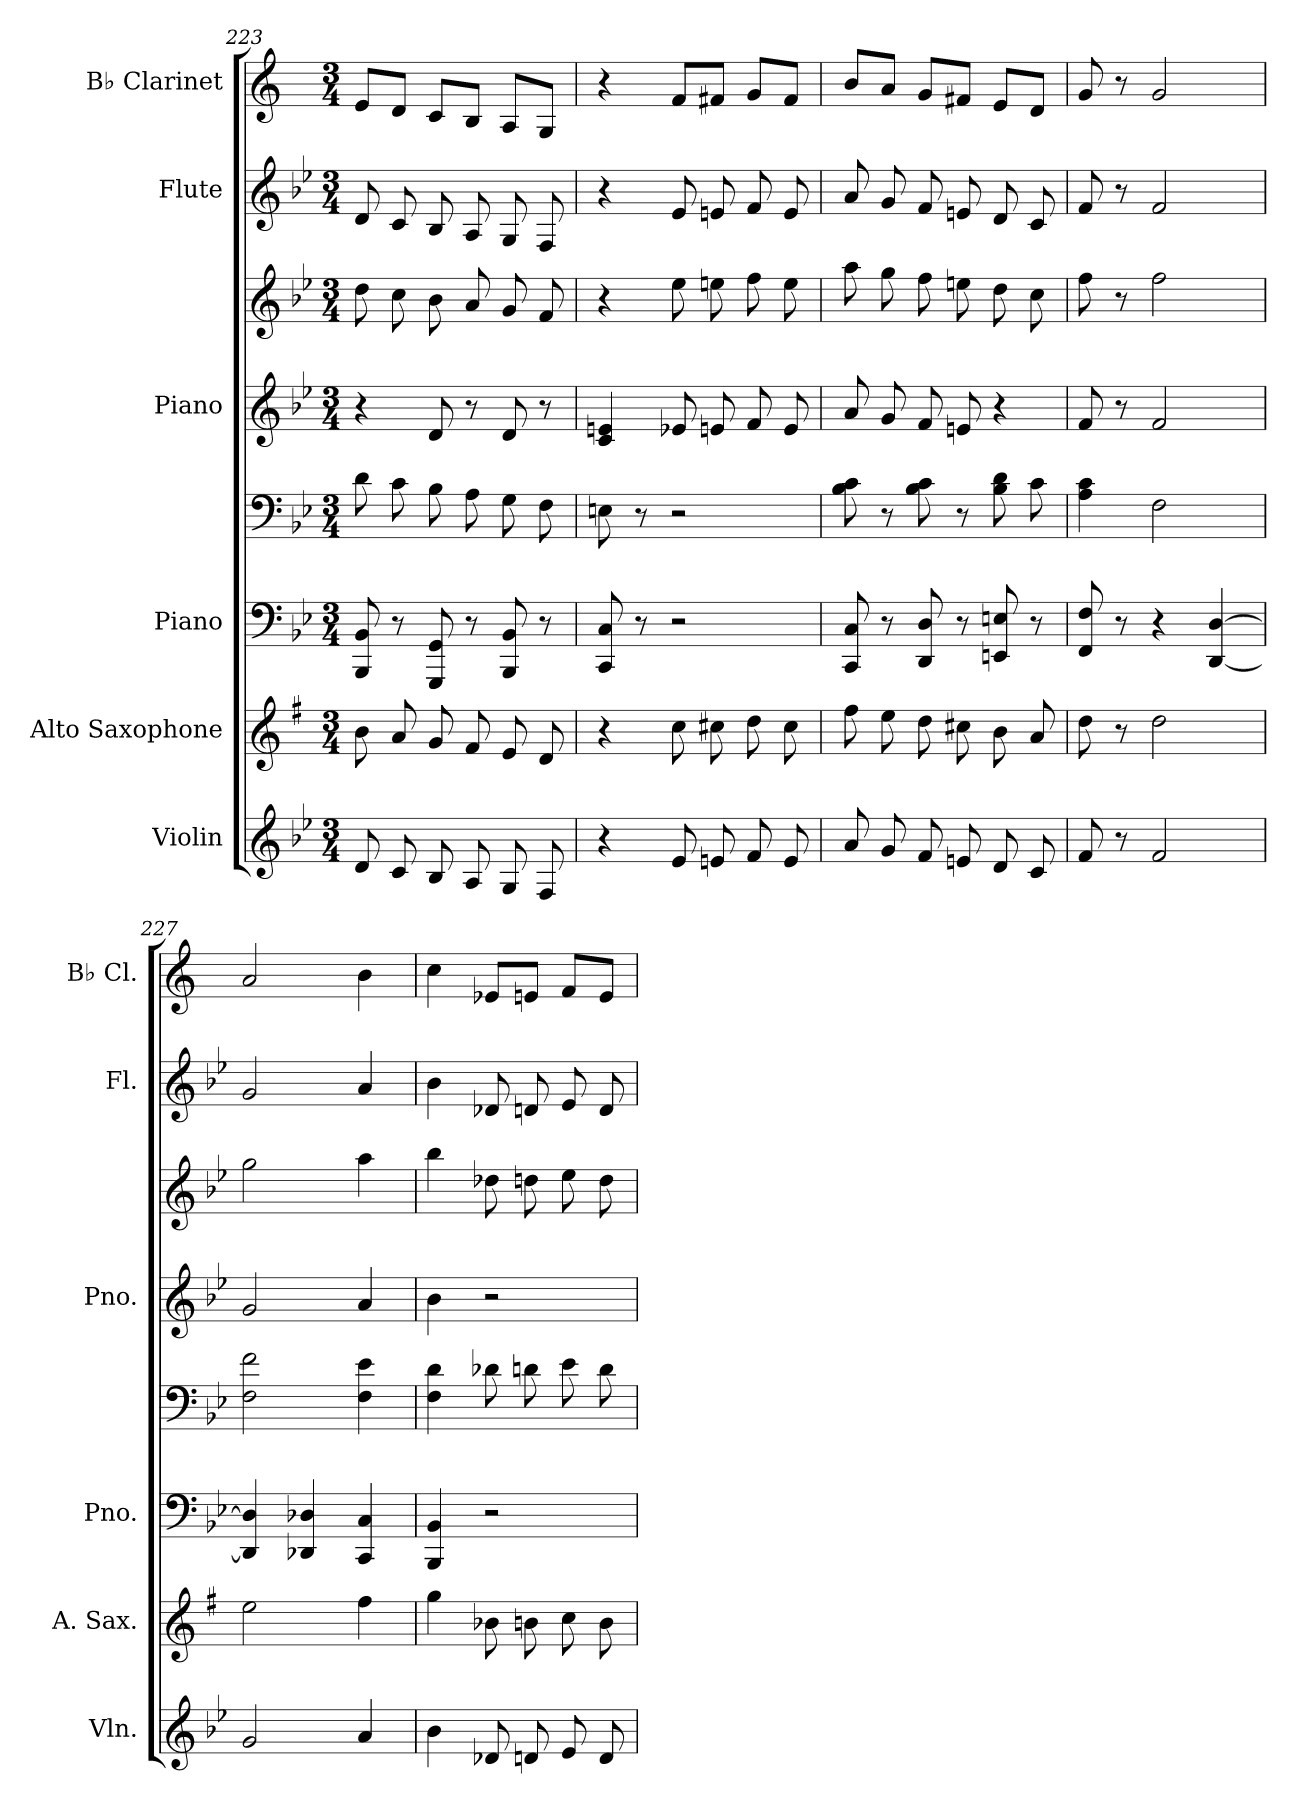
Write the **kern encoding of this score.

**kern	**kern	**kern	**kern	**kern	**kern	**kern	**kern
*part6	*part5	*part4	*part4	*part3	*part3	*part2	*part1
*staff8	*staff7	*staff6	*staff5	*staff4	*staff3	*staff2	*staff1
*I"Violin	*I"Alto Saxophone	*I"Piano	*	*I"Piano	*	*I"Flute	*I"B♭ Clarinet
*I'Vln.	*I'A. Sax.	*I'Pno.	*	*I'Pno.	*	*I'Fl.	*I'B♭ Cl.
*clefG2	*clefG2	*clefF4	*clefF4	*clefG2	*clefG2	*clefG2	*clefG2
*	*ITrd5c9	*	*	*	*	*	*ITrd1c2
*k[b-e-]	*k[b-e-]	*k[b-e-]	*k[b-e-]	*k[b-e-]	*k[b-e-]	*k[b-e-]	*k[b-e-]
*M3/4	*M3/4	*M3/4	*M3/4	*M3/4	*M3/4	*M3/4	*M3/4
=223	=223	=223	=223	=223	=223	=223	=223
8d/	8d\	8BBB-/ 8BB-/	8d\	4r	8dd\	8d/	8d/L
8c/	8c/	8r	8c\	.	8cc\	8c/	8c/J
8B-/	8B-/	8GGG/ 8GG/	8B-\	8d/	8b-\	8B-/	8B-/L
8A/	8A/	8r	8A\	8r	8a/	8A/	8A/J
8G/	8G/	8BBB-/ 8BB-/	8G\	8d/	8g/	8G/	8G/L
8F/	8F/	8r	8F\	8r	8f/	8F/	8F/J
=224	=224	=224	=224	=224	=224	=224	=224
4r	4r	8CC/ 8C/	8En\	4c/ 4en/	4r	4r	4r
.	.	8r	8r	.	.	.	.
8e-/	8e-\	2r	2r	8e-X/	8ee-\	8e-/	8e-/L
8en/	8en\	.	.	8en/	8een\	8en/	8en/J
8f/	8f\	.	.	8f/	8ff\	8f/	8f/L
8e/	8e\	.	.	8e/	8ee\	8e/	8e/J
!!LO:LB:g=z
=225	=225	=225	=225	=225	=225	=225	=225
8a/	8a\	8CC/ 8C/	8B-\ 8c\	8a/	8aa\	8a/	8a/L
8g/	8g\	8r	8r	8g/	8gg\	8g/	8g/J
8f/	8f\	8DD/ 8D/	8B-\ 8c\	8f/	8ff\	8f/	8f/L
8en/	8en\	8r	8r	8en/	8een\	8en/	8en/J
8d/	8d\	8EEn/ 8En/	8B-\ 8d\	4r	8dd\	8d/	8d/L
8c/	8c/	8r	8c\	.	8cc\	8c/	8c/J
=226	=226	=226	=226	=226	=226	=226	=226
8f/	8f\	8FF/ 8F/	4A\ 4c\	8f/	8ff\	8f/	8f/
8r	8r	8r	.	8r	8r	8r	8r
2f/	2f\	4r	2F\	2f/	2ff\	2f/	2f/
.	.	[4DD/ [4D/	.	.	.	.	.
=227	=227	=227	=227	=227	=227	=227	=227
2g/	2g\	4DD/] 4D/]	2F\ 2f\	2g/	2gg\	2g/	2g/
.	.	4DD-X/ 4D-X/	.	.	.	.	.
4a/	4a\	4CC/ 4C/	4F\ 4e-\	4a/	4aa\	4a/	4a\
=228	=228	=228	=228	=228	=228	=228	=228
4b-\	4b-\	4BBB-/ 4BB-/	4F\ 4d\	4b-\	4bb-\	4b-\	4b-\
8d-X/	8d-X\	2r	8d-X\	2r	8dd-X\	8d-X/	8d-X/L
8dn/	8dn\	.	8dn\	.	8ddn\	8dn/	8dn/J
8e-/	8e-\	.	8e-\	.	8ee-\	8e-/	8e-/L
8d/	8d\	.	8d\	.	8dd\	8d/	8d/J
=	=	=	=	=	=	=	=
*-	*-	*-	*-	*-	*-	*-	*-
